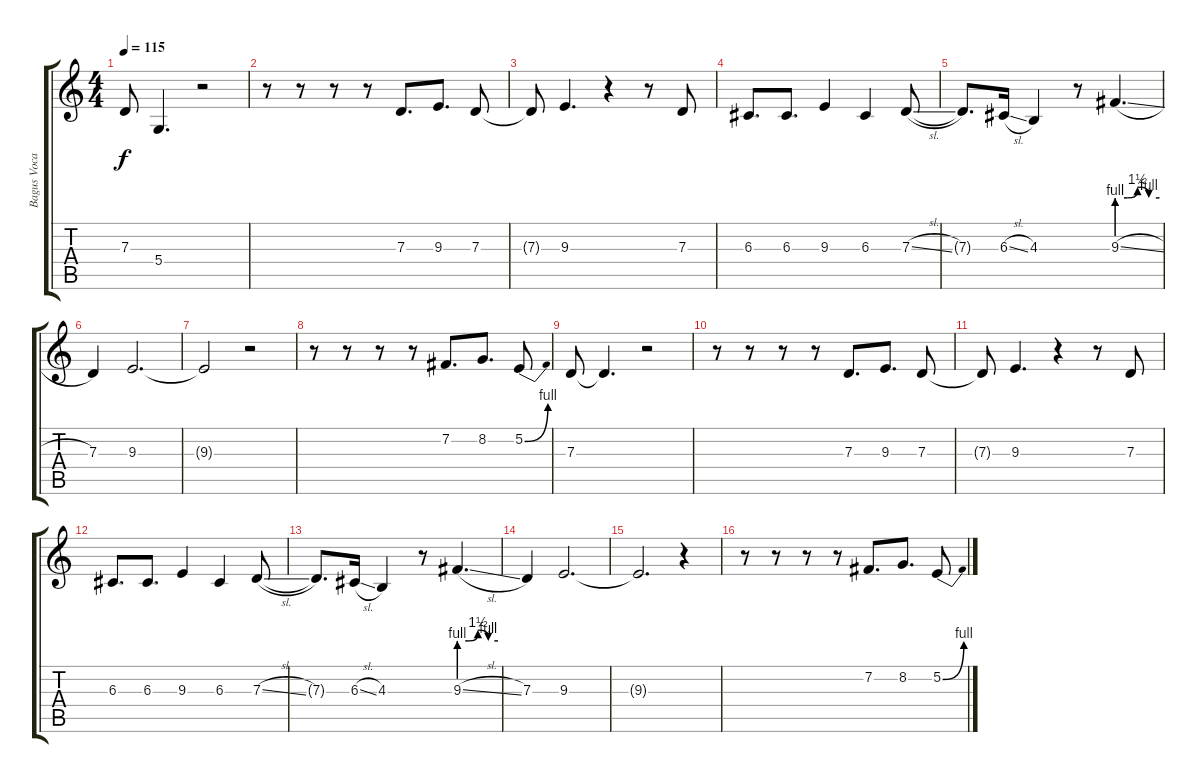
\track ("Bagus Vocal" "Bagus Voca") {instrument lead2sawtooth}
\staff {score tabs}
\tuning (E4 B3 G3 D3 A2 E2) {hide}
\ts (4 4)
\tempo 115
\clef g2
\ks c
7.3{t}.8{dy f} 5.4.4{d} r.2 |
r.8 r.8 r.8 r.8 7.3.8{d} 9.3.8{d} 7.3.8 |
7.3{t}.8 9.3.4{d} r.4 r.8 7.3.8 |
6.3.8{d} 6.3.8{d} 9.3.4 6.3.4 7.3{sl}.8 |
7.3{t}.8{d} 6.3{sl}.16 4.3.4 r.8 9.3{be (custom 0 4 15 4 29 6 45 4 60 4) sl}.4{d} |
7.3.4 9.3.2{d} |
9.3{t}.2 r.2 |
r.8 r.8 r.8 r.8 7.2.8{d} 8.2.8{d} 5.2{be (bend 0 0 60 4)}.8 |
7.3.8 7.3{t}.4{d} r.2 |
r.8 r.8 r.8 r.8 7.3.8{d} 9.3.8{d} 7.3.8 |
7.3{t}.8 9.3.4{d} r.4 r.8 7.3.8 |
6.3.8{d} 6.3.8{d} 9.3.4 6.3.4 7.3{sl}.8 |
7.3{t}.8{d} 6.3{sl}.16 4.3.4 r.8 9.3{be (custom 0 4 15 4 29 6 45 4 60 4) sl}.4{d} |
7.3.4 9.3.2{d} |
9.3{t}.2{d} r.4 |
r.8 r.8 r.8 r.8 7.2.8{d} 8.2.8{d} 5.2{be (bend 0 0 60 4)}.8
